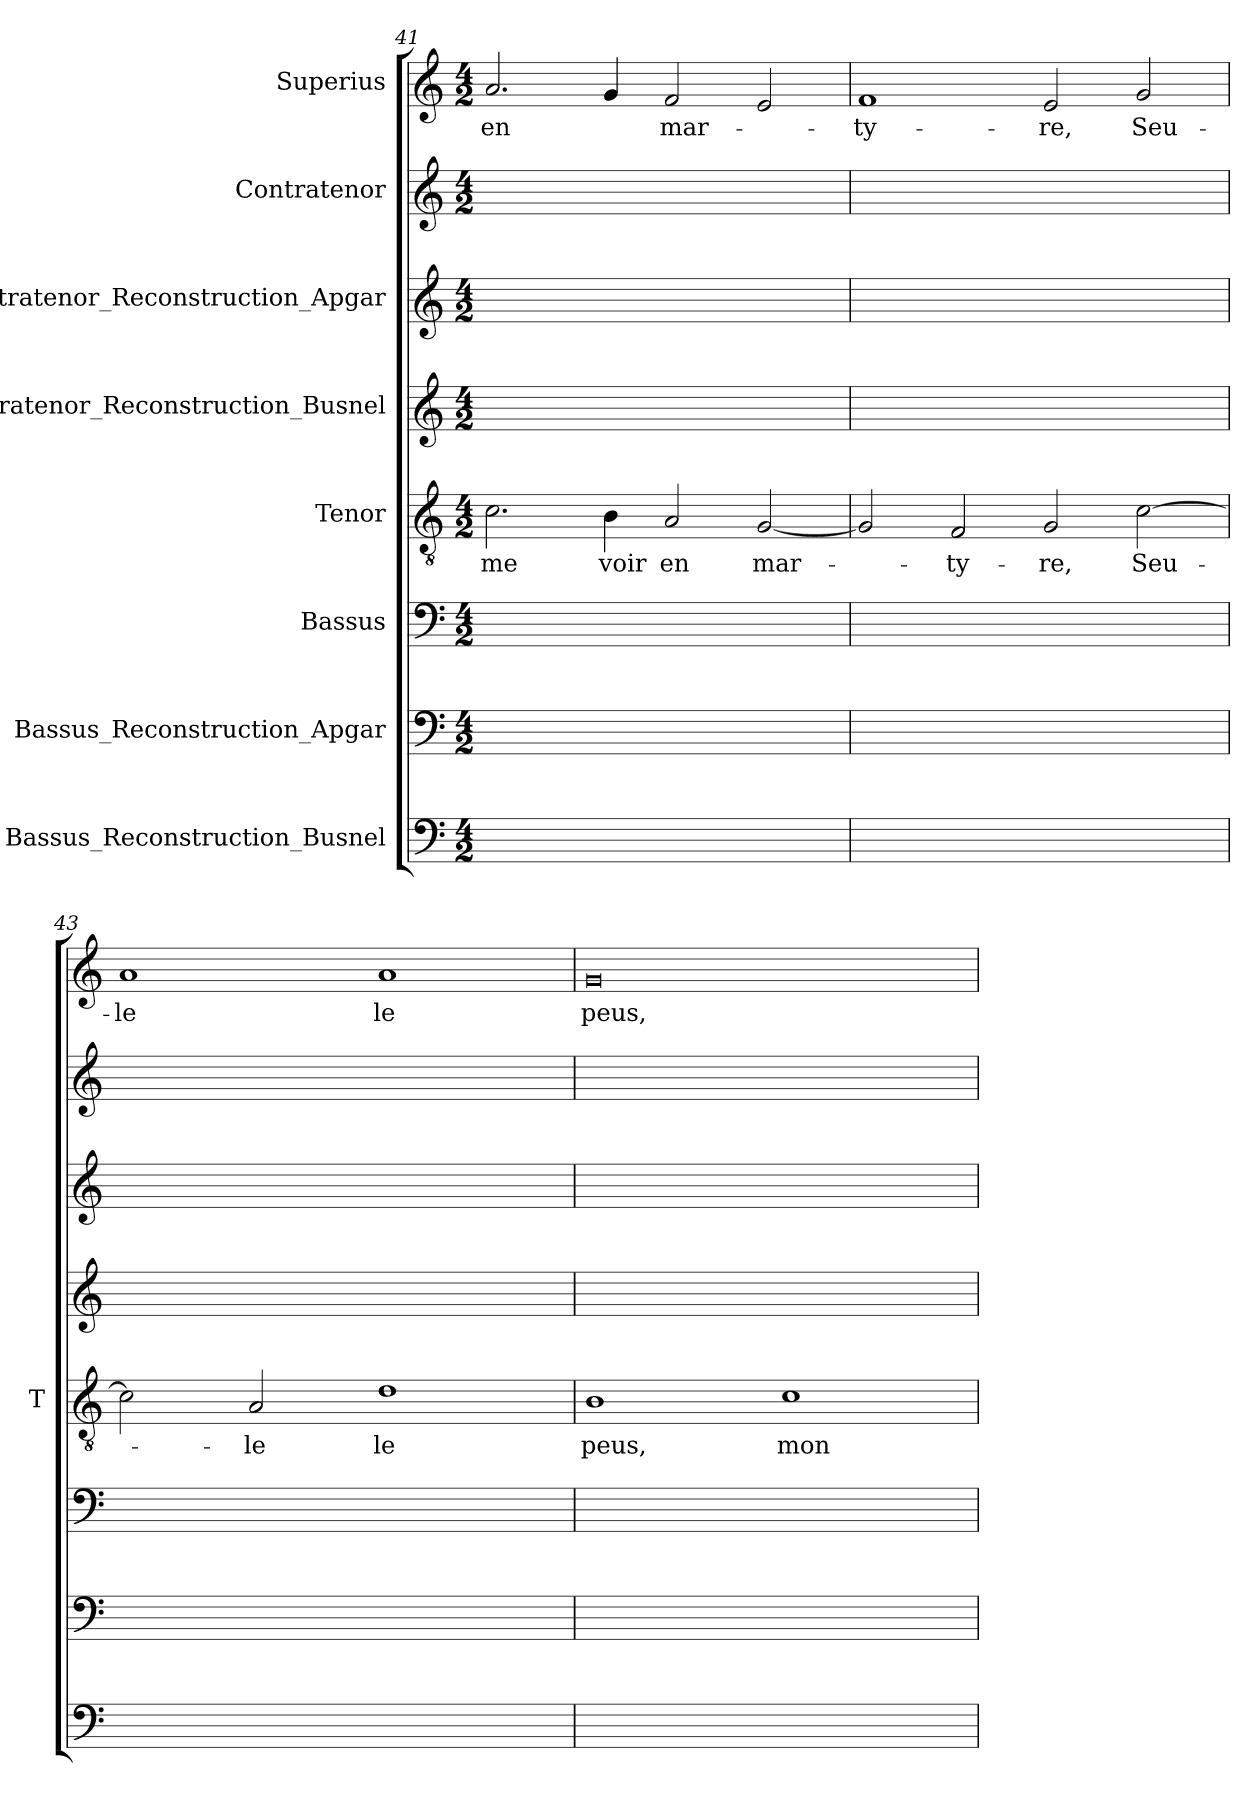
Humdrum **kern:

**kern	**kern	**kern	**kern	**text	**kern	**kern	**kern	**kern	**text
*part8	*part7	*part6	*part5	*part5	*part4	*part3	*part2	*part1	*part1
*staff8	*staff7	*staff6	*staff5	*staff5	*staff4	*staff3	*staff2	*staff1	*staff1
*I"Bassus_Reconstruction_Busnel	*I"Bassus_Reconstruction_Apgar	*I"Bassus	*I"Tenor	*	*I"Contratenor_Reconstruction_Busnel	*I"Contratenor_Reconstruction_Apgar	*I"Contratenor	*I"Superius	*
*	*	*	*I'T	*	*	*	*	*	*
*clefF4	*clefF4	*clefF4	*clefGv2	*	*clefG2	*clefG2	*clefG2	*clefG2	*
*k[]	*k[]	*k[]	*k[]	*	*k[]	*k[]	*k[]	*k[]	*
*M4/2	*M4/2	*M4/2	*M4/2	*	*M4/2	*M4/2	*M4/2	*M4/2	*
=41	=41	=41	=41	=41	=41	=41	=41	=41	=41
0ryy	0ryy	0ryy	2.c	-me	0ryy	0ryy	0ryy	2.a	-en
.	.	.	4B	-voir	.	.	.	4g	.
.	.	.	2A	-en	.	.	.	2f	mar-
.	.	.	[2G	mar-	.	.	.	2e	.
=42	=42	=42	=42	=42	=42	=42	=42	=42	=42
0ryy	0ryy	0ryy	2G]	.	0ryy	0ryy	0ryy	1f	ty-
.	.	.	2F	ty-	.	.	.	.	.
.	.	.	2G	-re,	.	.	.	2e	-re,
.	.	.	[2c	Seu-	.	.	.	2g	Seu-
=43	=43	=43	=43	=43	=43	=43	=43	=43	=43
0ryy	0ryy	0ryy	2c]	.	0ryy	0ryy	0ryy	1a	-le
.	.	.	2A	-le	.	.	.	.	.
.	.	.	1d	-le	.	.	.	1a	-le
=44	=44	=44	=44	=44	=44	=44	=44	=44	=44
0ryy	0ryy	0ryy	1B	-peus,	0ryy	0ryy	0ryy	0g	-peus,
.	.	.	1c	-mon	.	.	.	.	.
=	=	=	=	=	=	=	=	=	=
*-	*-	*-	*-	*-	*-	*-	*-	*-	*-
